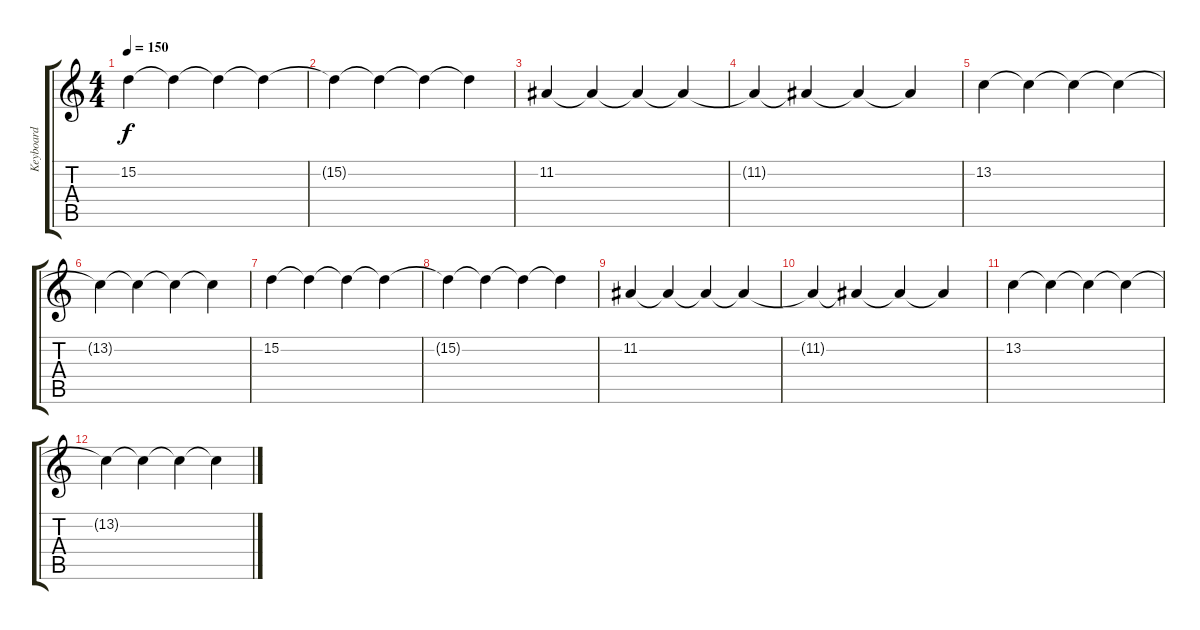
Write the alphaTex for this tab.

\track ("Keyboard" "Keyboard") {instrument lead1square}
\staff {score tabs}
\tuning (E4 B3 G3 D3 A2 E2) {hide}
\ts (4 4)
\tempo 150
\clef g2
\ks c
15.2.4{dy f} 15.2{t}.4 15.2{t}.4 15.2{t}.4 |
15.2{t}.4 15.2{t}.4 15.2{t}.4 15.2{t}.4 |
11.2.4 11.2{t}.4 11.2{t}.4 11.2{t}.4 |
11.2{t}.4 11.2{t}.4 11.2{t}.4 11.2{t}.4 |
13.2.4 13.2{t}.4 13.2{t}.4 13.2{t}.4 |
13.2{t}.4 13.2{t}.4 13.2{t}.4 13.2{t}.4 |
15.2.4 15.2{t}.4 15.2{t}.4 15.2{t}.4 |
15.2{t}.4 15.2{t}.4 15.2{t}.4 15.2{t}.4 |
11.2.4 11.2{t}.4 11.2{t}.4 11.2{t}.4 |
11.2{t}.4 11.2{t}.4 11.2{t}.4 11.2{t}.4 |
13.2.4 13.2{t}.4 13.2{t}.4 13.2{t}.4 |
13.2{t}.4 13.2{t}.4 13.2{t}.4 13.2{t}.4
